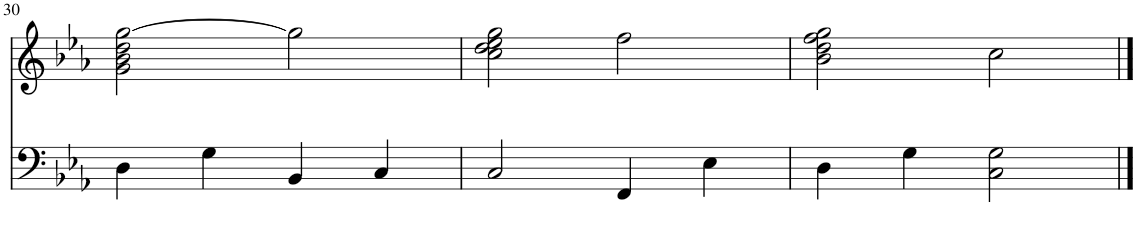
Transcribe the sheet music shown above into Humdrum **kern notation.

**kern	**kern
*part2	*part1
*staff2	*staff1
*I"Piano	*I"Piano
*I'Pno	*I'Pno
!!LO:PB:g=z
*clefF4	*clefG2
*k[b-e-a-]	*k[b-e-a-]
*M4/4	*M4/4
=30	=30
4D\	2g\ 2b-\ 2dd\ [2gg\
4G\	.
4BB-/	2gg\]
4C/	.
=31	=31
2C/	2cc\ 2dd\ 2ee-\ 2gg\
4FF/	2ff\
4E-\	.
=32	=32
4D\	2b-\ 2dd\ 2ff\ 2gg\
4G\	.
2C\ 2G\	2cc\
==	==
*-	*-
